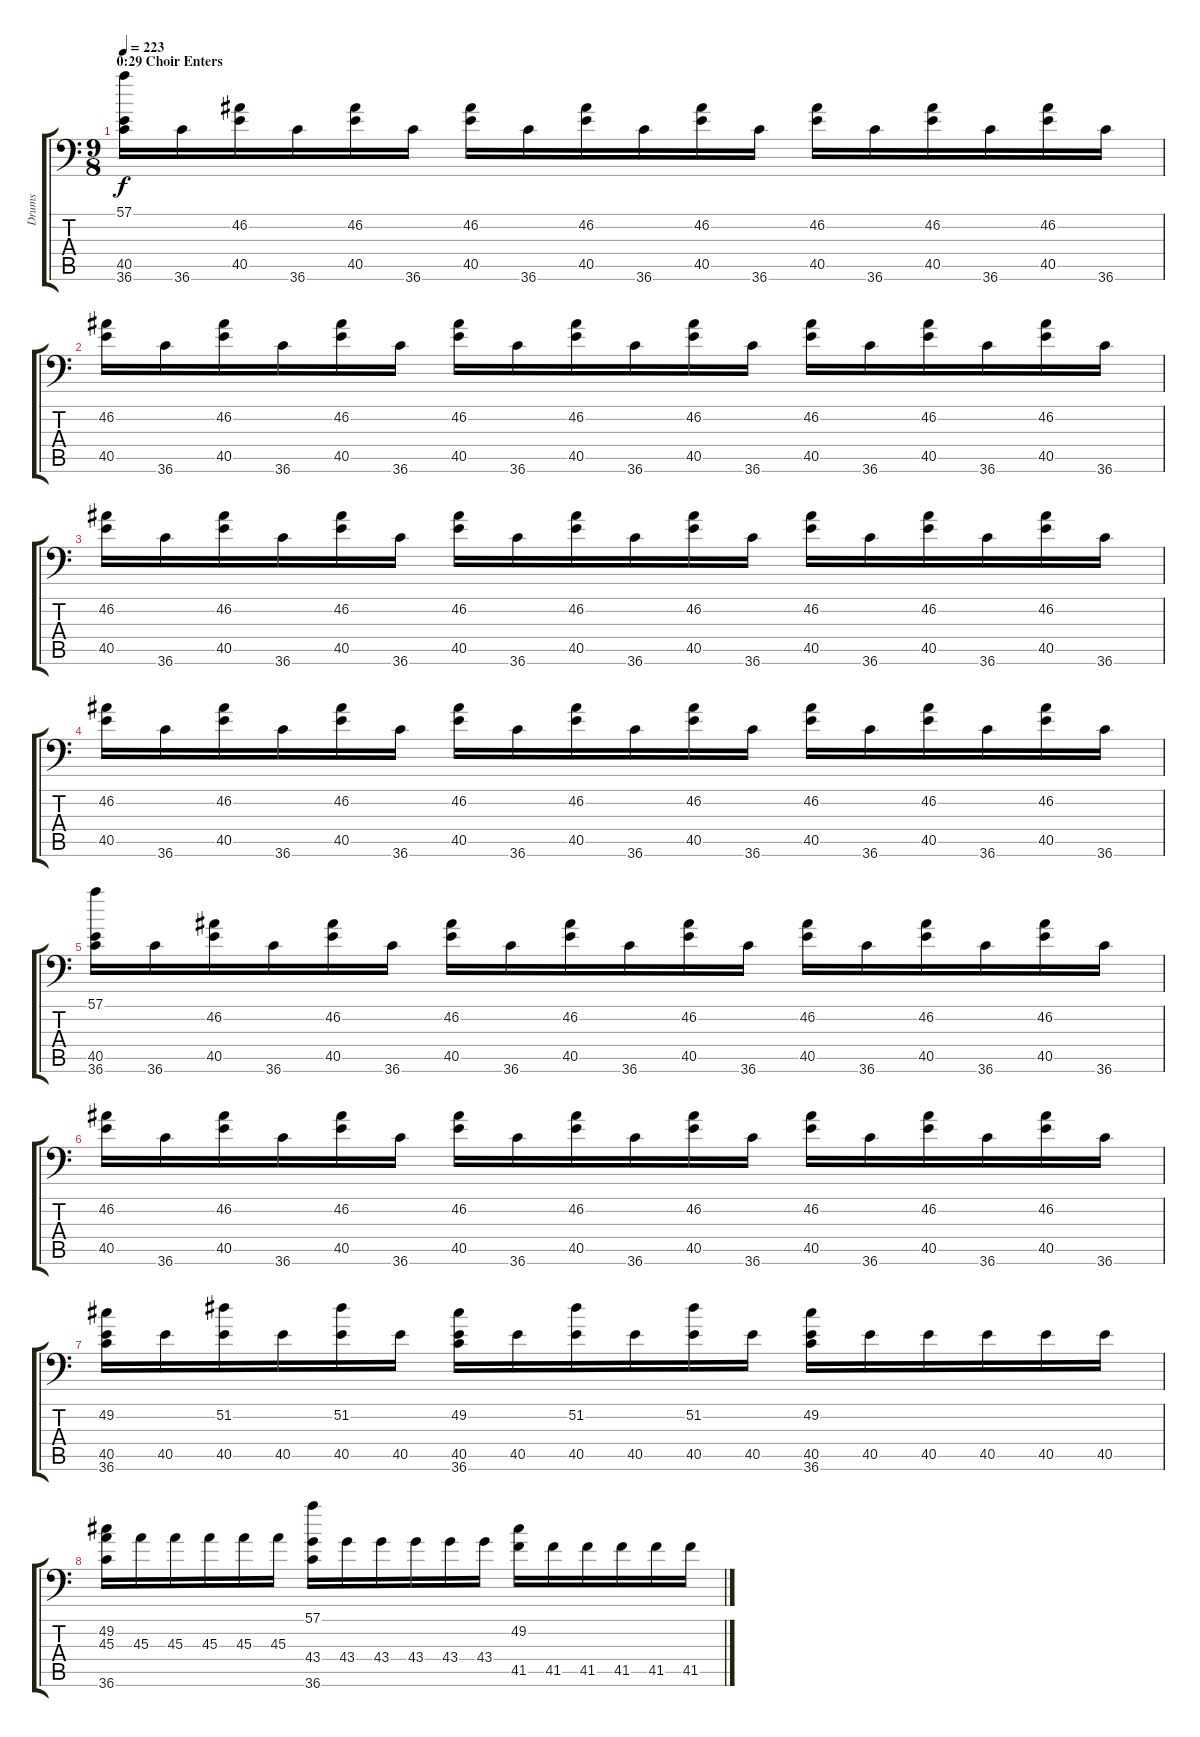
\track ("Drums" "Drums") {instrument acousticgrandpiano}
\staff {score tabs}
\tuning (C-1 C-1 C-1 C-1 C-1 C-1) {hide}
\ts (9 8)
\section ("" "0:29 Choir Enters")
\tempo 223
\clef f4
\ks c
(57.1 40.5 36.6).16{dy f} 36.6.16 (46.2 40.5).16 36.6.16 (46.2 40.5).16 36.6.16 (46.2 40.5).16 36.6.16 (46.2 40.5).16 36.6.16 (46.2 40.5).16 36.6.16 (46.2 40.5).16 36.6.16 (46.2 40.5).16 36.6.16 (46.2 40.5).16 36.6.16 |
(46.2 40.5).16 36.6.16 (46.2 40.5).16 36.6.16 (46.2 40.5).16 36.6.16 (46.2 40.5).16 36.6.16 (46.2 40.5).16 36.6.16 (46.2 40.5).16 36.6.16 (46.2 40.5).16 36.6.16 (46.2 40.5).16 36.6.16 (46.2 40.5).16 36.6.16 |
(46.2 40.5).16 36.6.16 (46.2 40.5).16 36.6.16 (46.2 40.5).16 36.6.16 (46.2 40.5).16 36.6.16 (46.2 40.5).16 36.6.16 (46.2 40.5).16 36.6.16 (46.2 40.5).16 36.6.16 (46.2 40.5).16 36.6.16 (46.2 40.5).16 36.6.16 |
(46.2 40.5).16 36.6.16 (46.2 40.5).16 36.6.16 (46.2 40.5).16 36.6.16 (46.2 40.5).16 36.6.16 (46.2 40.5).16 36.6.16 (46.2 40.5).16 36.6.16 (46.2 40.5).16 36.6.16 (46.2 40.5).16 36.6.16 (46.2 40.5).16 36.6.16 |
(57.1 40.5 36.6).16 36.6.16 (46.2 40.5).16 36.6.16 (46.2 40.5).16 36.6.16 (46.2 40.5).16 36.6.16 (46.2 40.5).16 36.6.16 (46.2 40.5).16 36.6.16 (46.2 40.5).16 36.6.16 (46.2 40.5).16 36.6.16 (46.2 40.5).16 36.6.16 |
(46.2 40.5).16 36.6.16 (46.2 40.5).16 36.6.16 (46.2 40.5).16 36.6.16 (46.2 40.5).16 36.6.16 (46.2 40.5).16 36.6.16 (46.2 40.5).16 36.6.16 (46.2 40.5).16 36.6.16 (46.2 40.5).16 36.6.16 (46.2 40.5).16 36.6.16 |
(49.2 40.5 36.6).16 40.5.16 (51.2 40.5).16 40.5.16 (51.2 40.5).16 40.5.16 (49.2 40.5 36.6).16 40.5.16 (51.2 40.5).16 40.5.16 (51.2 40.5).16 40.5.16 (49.2 40.5 36.6).16 40.5.16 40.5.16 40.5.16 40.5.16 40.5.16 |
(49.2 45.3 36.6).16 45.3.16 45.3.16 45.3.16 45.3.16 45.3.16 (57.1 43.4 36.6).16 43.4.16 43.4.16 43.4.16 43.4.16 43.4.16 (49.2 41.5).16 41.5.16 41.5.16 41.5.16 41.5.16 41.5.16
